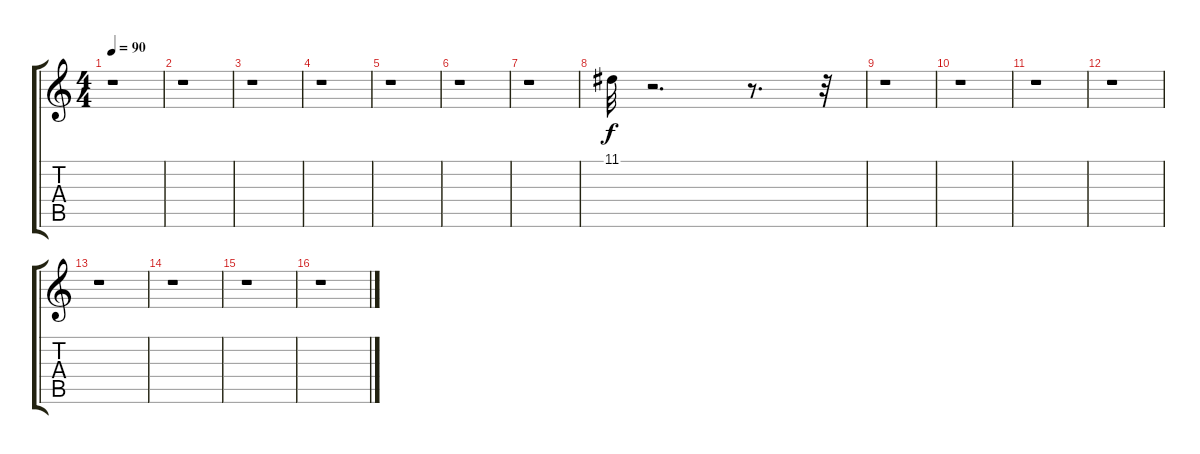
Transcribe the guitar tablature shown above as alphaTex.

\track "" {instrument harmonica}
\staff {score tabs}
\tuning (E4 B3 G3 D3 A2 E2) {hide}
\ts (4 4)
\tempo 90
\clef g2
\ks c
r.1{dy f instrument harmonica} |
r.1 |
r.1 |
r.1 |
r.1 |
r.1 |
r.1 |
11.1.32 r.2{d} r.8{d} r.32 |
r.1 |
r.1 |
r.1 |
r.1 |
r.1 |
r.1 |
r.1 |
r.1
